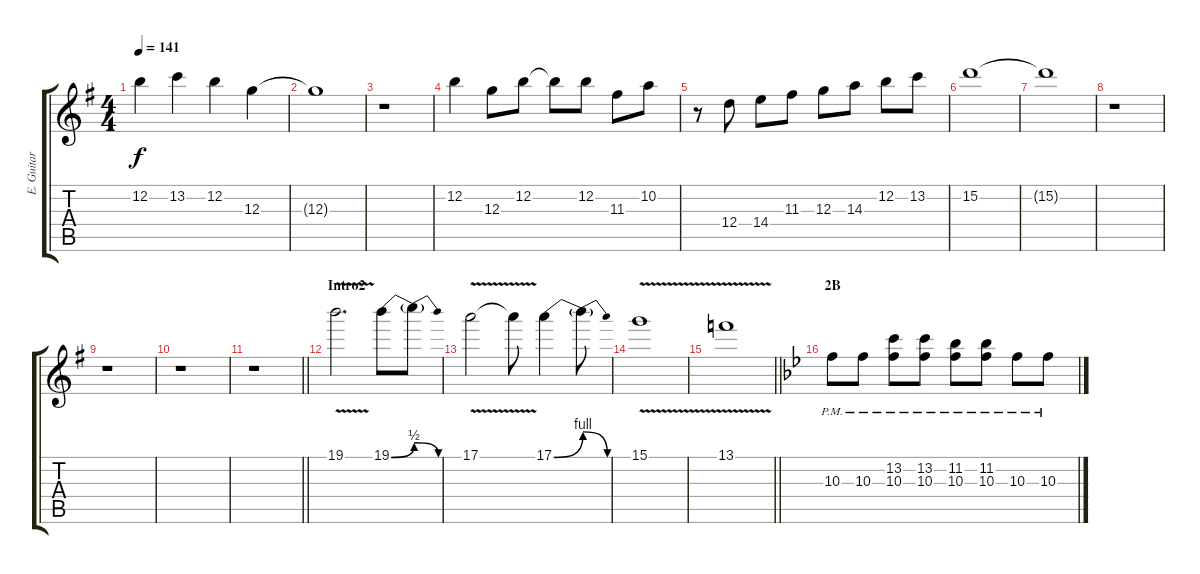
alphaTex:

\track ("E. Guitar I" "E. Guitar ") {instrument overdrivenguitar}
\staff {score tabs}
\tuning (E4 B3 G3 D3 A2 E2) {hide}
\ts (4 4)
\tempo 141
\clef g2
\ks g
12.2{t}.4{dy f} 13.2.4 12.2.4 12.3.4 |
12.3{t}.1 |
r.1 |
12.2.4 12.3.8 12.2.8 12.2{t}.8 12.2.8 11.3.8 10.2.8 |
r.8 12.4.8 14.4.8 11.3.8 12.3.8 14.3.8 12.2.8 13.2.8 |
15.2.1 |
15.2{t}.1 |
r.1 |
r.1 |
r.1 |
\barLineRight lightlight
r.1 |
\section ("" "Intro2")
19.1{v}.2{d} 19.1{be (bend 0 0 60 2)}.8 19.1{be (release 0 2 60 0) t}.8 |
17.1{v}.2 17.1{t}.8 17.1{be (bend 0 0 60 4)}.4 17.1{be (release 0 4 60 0) t}.8 |
15.1{v}.1 |
\barLineRight lightlight
13.1{v}.1 |
\section ("" "2B")
\ks bb
10.3{pm}.8 10.3{pm}.8 (13.2{pm} 10.3{pm}).8 (13.2{pm} 10.3{pm}).8 (11.2{pm} 10.3{pm}).8 (11.2{pm} 10.3{pm}).8 10.3{pm}.8 10.3{pm}.8
